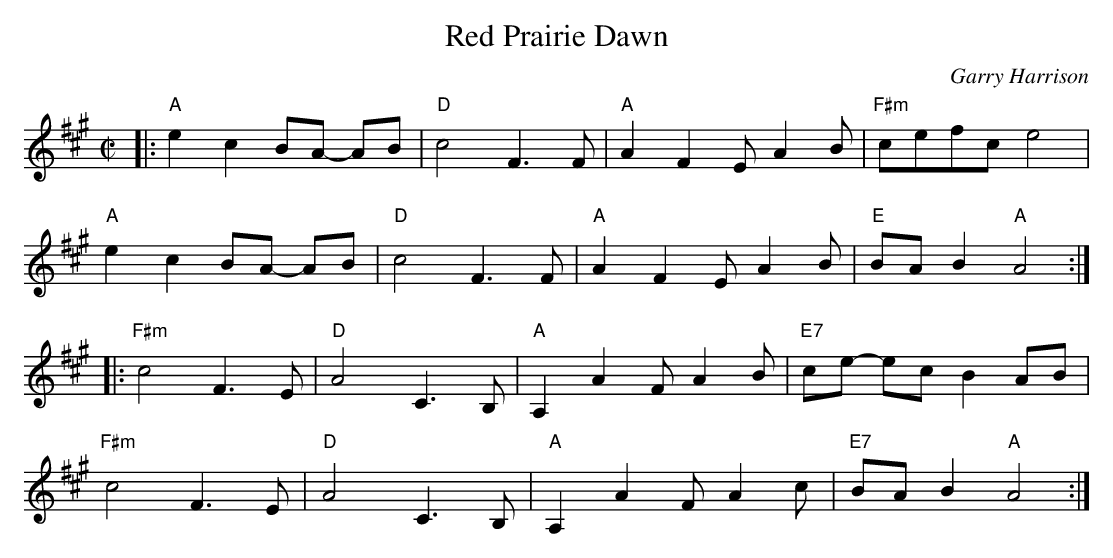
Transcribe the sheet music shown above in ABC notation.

X:1
T: Red Prairie Dawn
C: Garry Harrison
M: C|
L: 1/8
K: A
|:"A"e2c2 BA- AB | "D"c4 F3F | "A"A2F2 EA2B | "F#m"cefc e4 |
"A"e2c2 BA- AB | "D"c4 F3F | "A"A2F2 EA2B | "E" BAB2 "A"A4 :|
|:"F#m"c4 F3E | "D"A4 C3B, |"A"A,2A2 FA2B | "E7"ce- ec B2AB |
"F#m"c4 F3E | "D"A4 C3B, |"A"A,2A2 FA2c | "E7"BAB2 "A"A4 :|
